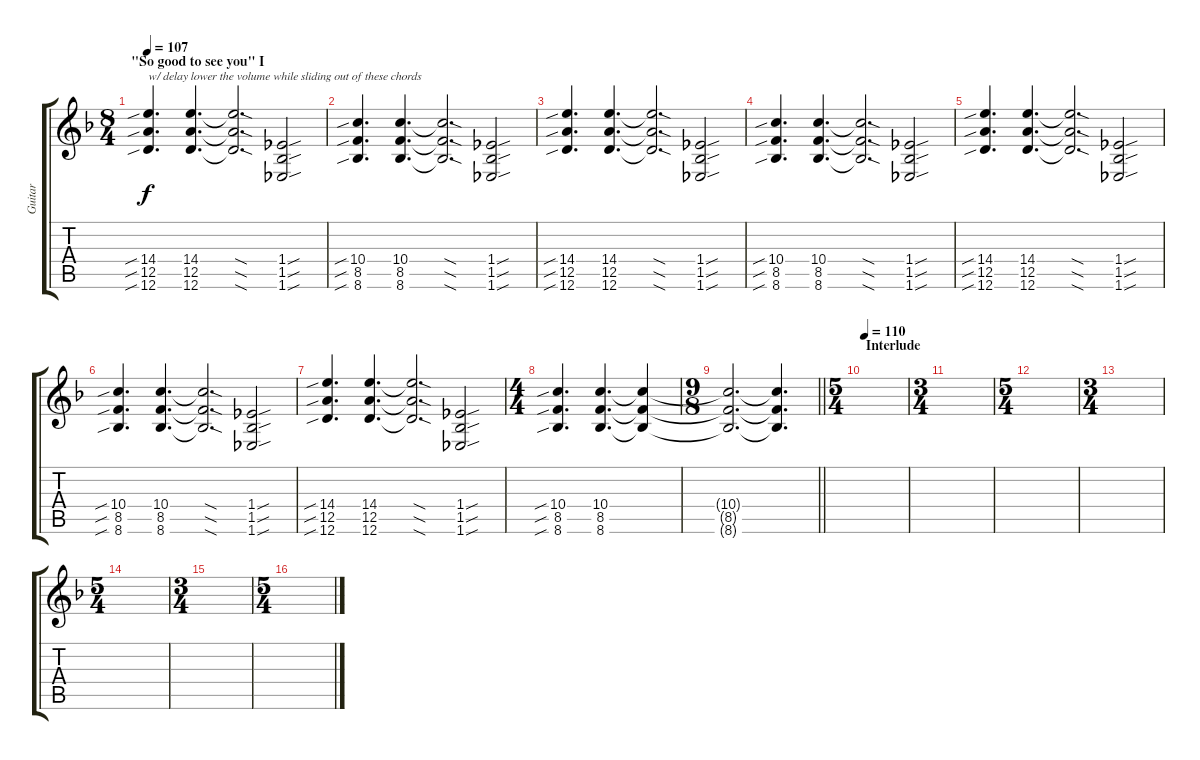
\track ("Guitar" "Guitar") {instrument distortionguitar}
\staff {score tabs}
\tuning (E4 B3 G3 D3 A2 D2) {hide}
\ts (8 4)
\section ("" "\"So good to see you\" I")
\tempo 107
\clef g2
\ks dminor
(14.4{sib} 12.5{sib} 12.6{sib}).4{d txt "w/ delay" dy f volume 13} (14.4 12.5 12.6).4{d txt "lower the volume while sliding out of these chords"} (14.4{sod t} 12.5{sod t} 12.6{sod t}).2{d volume 4} (1.4{sou} 1.5{sou} 1.6{sou}).2{volume 8} |
(10.4{sib} 8.5{sib} 8.6{sib}).4{d volume 12} (10.4 8.5 8.6).4{d} (10.4{sod t} 8.5{sod t} 8.6{sod t}).2{d volume 5} (1.4{sou} 1.5{sou} 1.6{sou}).2{volume 8} |
(14.4{sib} 12.5{sib} 12.6{sib}).4{d volume 13} (14.4 12.5 12.6).4{d} (14.4{sod t} 12.5{sod t} 12.6{sod t}).2{d volume 4} (1.4{sou} 1.5{sou} 1.6{sou}).2{volume 8} |
(10.4{sib} 8.5{sib} 8.6{sib}).4{d volume 12} (10.4 8.5 8.6).4{d} (10.4{sod t} 8.5{sod t} 8.6{sod t}).2{d volume 5} (1.4{sou} 1.5{sou} 1.6{sou}).2{volume 8} |
(14.4{sib} 12.5{sib} 12.6{sib}).4{d volume 13} (14.4 12.5 12.6).4{d} (14.4{sod t} 12.5{sod t} 12.6{sod t}).2{d volume 4} (1.4{sou} 1.5{sou} 1.6{sou}).2{volume 8} |
(10.4{sib} 8.5{sib} 8.6{sib}).4{d volume 12} (10.4 8.5 8.6).4{d} (10.4{sod t} 8.5{sod t} 8.6{sod t}).2{d volume 5} (1.4{sou} 1.5{sou} 1.6{sou}).2{volume 8} |
(14.4{sib} 12.5{sib} 12.6{sib}).4{d volume 13} (14.4 12.5 12.6).4{d} (14.4{sod t} 12.5{sod t} 12.6{sod t}).2{d volume 4} (1.4{sou} 1.5{sou} 1.6{sou}).2{volume 8} |
\ts (4 4)
(10.4{sib} 8.5{sib} 8.6{sib}).4{d volume 12} (10.4 8.5 8.6).4{d} (10.4{t} 8.5{t} 8.6{t}).4{volume 0} |
\ts (9 8)
\barLineRight lightlight
(10.4{t} 8.5{t} 8.6{t}).2{d} (10.4{t} 8.5{t} 8.6{t}).4{d} |
\ts (5 4)
\section ("" "Interlude")
\tempo 110
|
\ts (3 4)
|
\ts (5 4)
|
\ts (3 4)
|
\ts (5 4)
|
\ts (3 4)
|
\ts (5 4)
